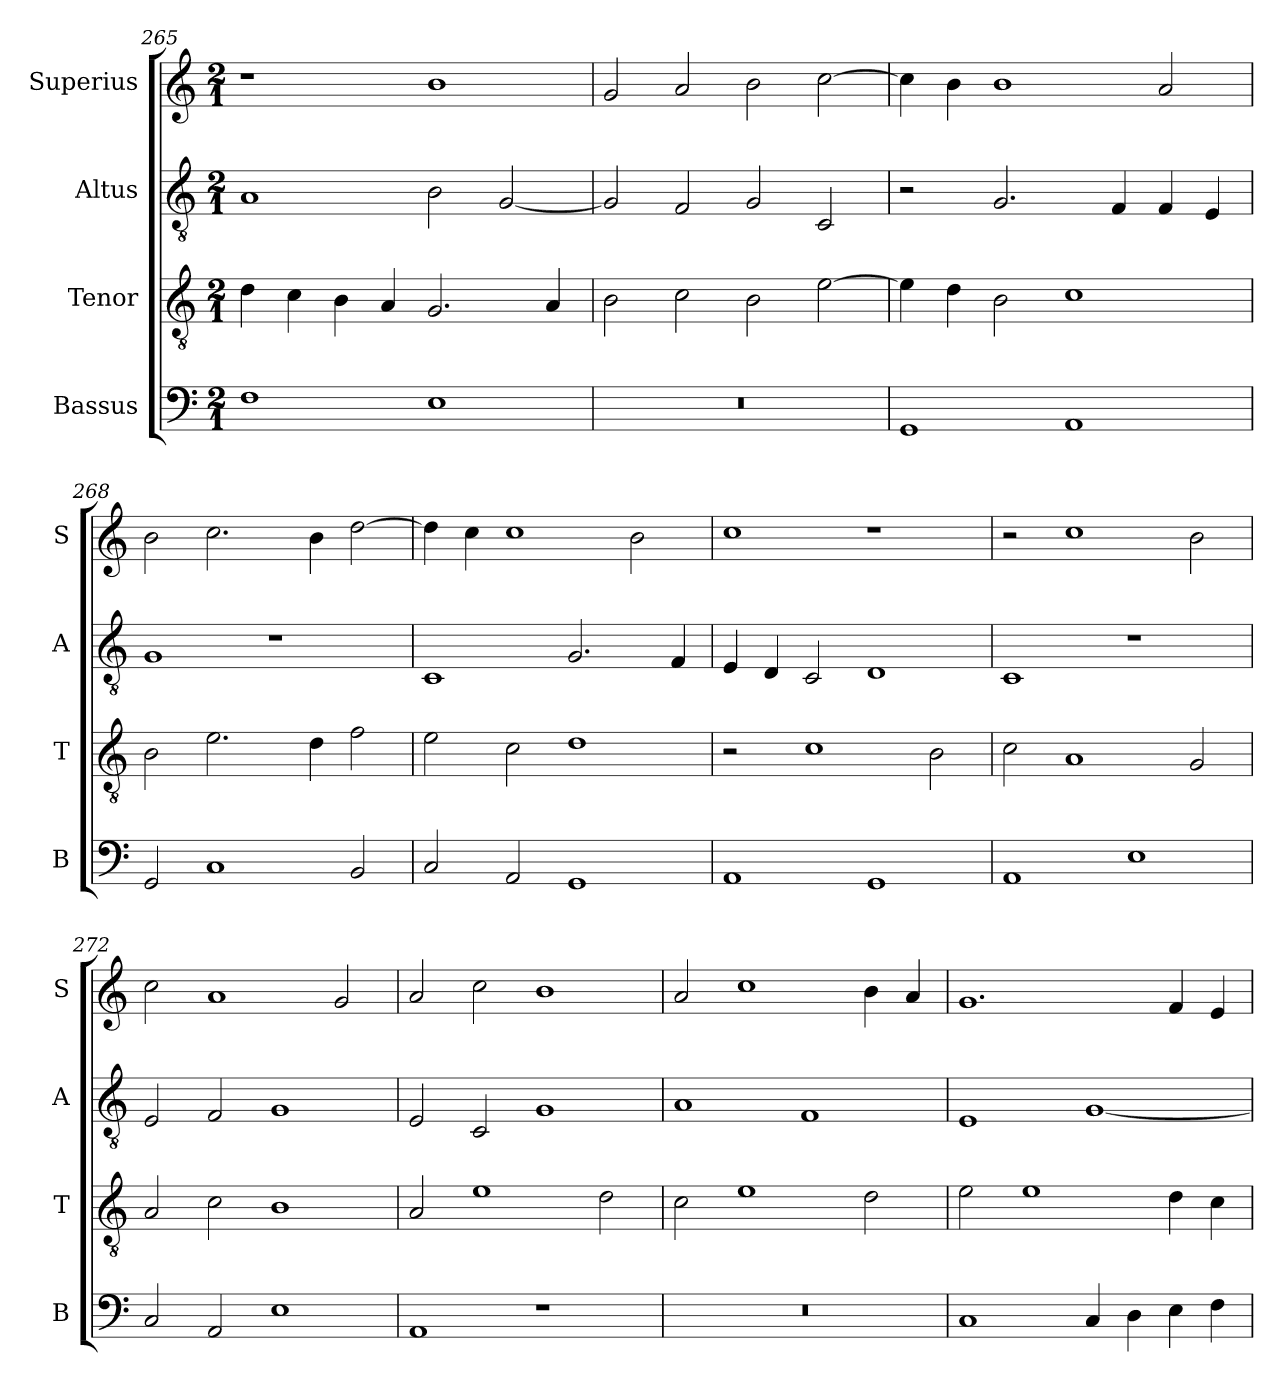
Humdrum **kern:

**kern	**kern	**kern	**kern
*part4	*part3	*part2	*part1
*staff4	*staff3	*staff2	*staff1
*I"Bassus	*I"Tenor	*I"Altus	*I"Superius
*I'B	*I'T	*I'A	*I'S
*clefF4	*clefGv2	*clefGv2	*clefG2
*k[]	*k[]	*k[]	*k[]
*M2/1	*M2/1	*M2/1	*M2/1
=265	=265	=265	=265
1F	4d\	1A	1r
.	4c\	.	.
.	4B\	.	.
.	4A/	.	.
1E	2.G/	2B\	1b
.	.	[2G/	.
.	4A/	.	.
=266	=266	=266	=266
0r	2B\	2G/]	2g/
.	2c\	2F/	2a/
.	2B\	2G/	2b\
.	[2e\	2C/	[2cc\
=267	=267	=267	=267
1GG	4e\]	2r	4cc\]
.	4d\	.	4b\
.	2B\	2.G/	1b
1AA	1c	.	.
.	.	4F/	.
.	.	4F/	2a/
.	.	4E/	.
=268	=268	=268	=268
2GG/	2B\	1G	2b\
1C	2.e\	.	2.cc\
.	.	1r	.
.	4d\	.	4b\
2BB/	2f\	.	[2dd\
=269	=269	=269	=269
2C/	2e\	1C	4dd\]
.	.	.	4cc\
2AA/	2c\	.	1cc
1GG	1d	2.G/	.
.	.	.	2b\
.	.	4F/	.
=270	=270	=270	=270
1AA	2r	4E/	1cc
.	.	4D/	.
.	1c	2C/	.
1GG	.	1D	1r
.	2B\	.	.
=271	=271	=271	=271
1AA	2c\	1C	2r
.	1A	.	1cc
1E	.	1r	.
.	2G/	.	2b\
=272	=272	=272	=272
2C/	2A/	2E/	2cc\
2AA/	2c\	2F/	1a
1E	1B	1G	.
.	.	.	2g/
=273	=273	=273	=273
1AA	2A/	2E/	2a/
.	1e	2C/	2cc\
1r	.	1G	1b
.	2d\	.	.
=274	=274	=274	=274
0r	2c\	1A	2a/
.	1e	.	1cc
.	.	1F	.
.	2d\	.	4b\
.	.	.	4a/
=275	=275	=275	=275
1C	2e\	1E	1.g
.	1e	.	.
4C/	.	[1G	.
4D\	.	.	.
4E\	4d\	.	4f/
4F\	4c\	.	4e/
=	=	=	=
*-	*-	*-	*-
